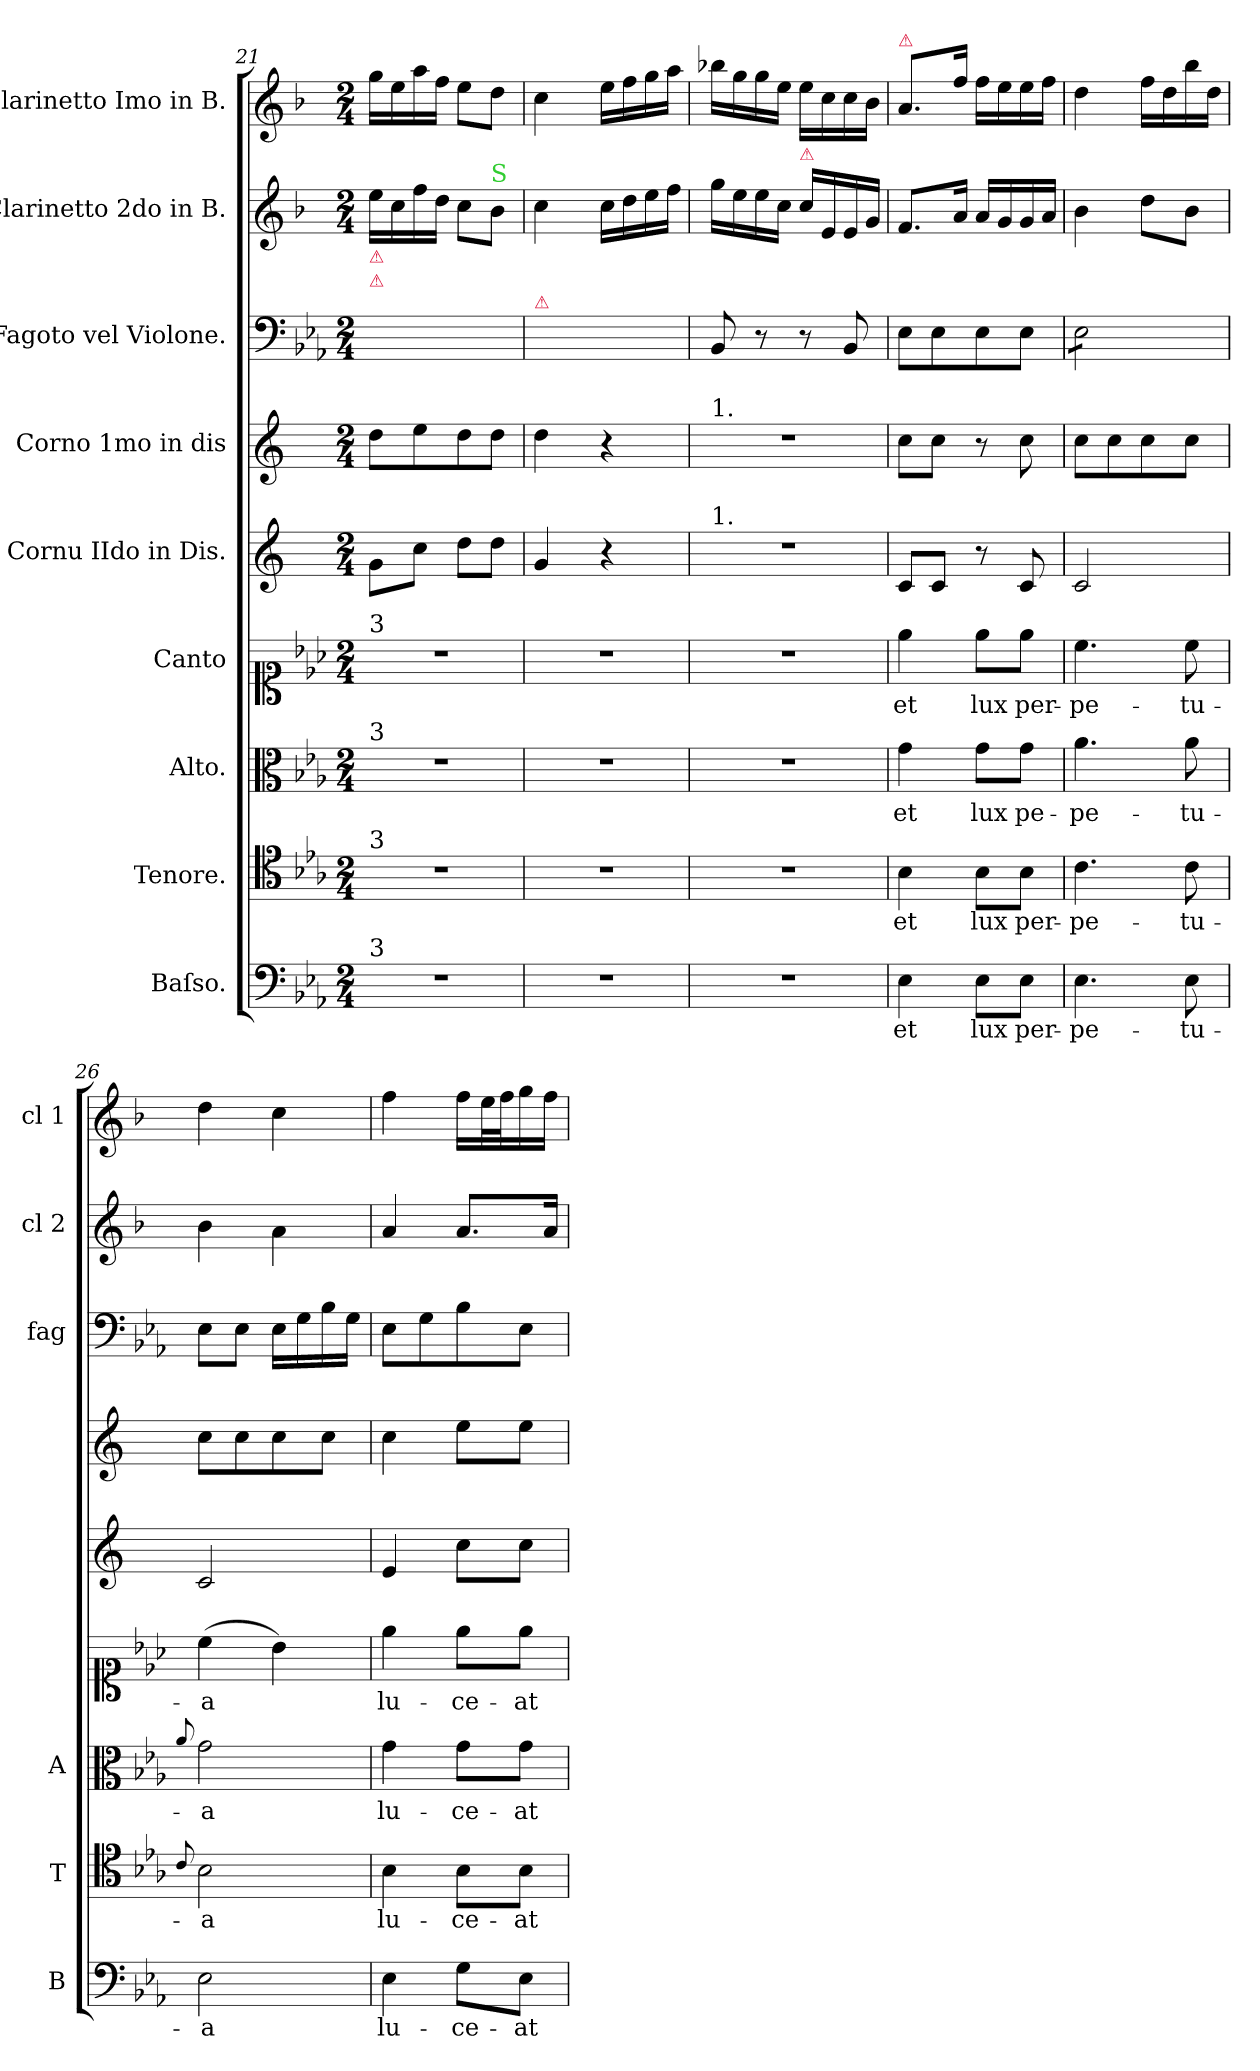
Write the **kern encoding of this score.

**kern	**text	**kern	**text	**kern	**text	**kern	**text	**kern	**kern	**kern	**kern	**kern
*part9	*part9	*part8	*part8	*part7	*part7	*part6	*part6	*part5	*part4	*part3	*part2	*part1
*staff9	*staff9	*staff8	*staff8	*staff7	*staff7	*staff6	*staff6	*staff5	*staff4	*staff3	*staff2	*staff1
*I"Baſso.	*	*I"Tenore.	*	*I"Alto.	*	*I"Canto	*	*I"Cornu IIdo in Dis.	*I"Corno 1mo in dis	*I"Fagoto vel Violone.	*I"Clarinetto 2do in B.	*I"Clarinetto Imo in B.
*I'B	*	*I'T	*	*I'A	*	*	*	*	*	*I'fag	*I'cl 2	*I'cl 1
*clefF4	*	*clefC4	*	*clefC3	*	*clefC1	*	*clefG2	*clefG2	*clefF4	*clefG2	*clefG2
*	*	*	*	*	*	*	*	*ITrd5c9	*ITrd5c9	*	*ITrd1c2	*ITrd1c2
*k[b-e-a-]	*	*k[b-e-a-]	*	*k[b-e-a-]	*	*k[b-e-a-]	*	*k[b-e-a-]	*k[b-e-a-]	*k[b-e-a-]	*k[b-e-a-]	*k[b-e-a-]
*E-:	*	*E-:	*	*E-:	*	*E-:	*	*E-:	*E-:	*E-:	*E-:	*E-:
*M2/4	*	*M2/4	*	*M2/4	*	*M2/4	*	*M2/4	*M2/4	*M2/4	*M2/4	*M2/4
=21	=21	=21	=21	=21	=21	=21	=21	=21	=21	=21	=21	=21
!	!	!	!	!	!	!	!	!	!	!LO:TX:a:color=crimson:t=⚠	!	!
!	!	!	!	!	!	!	!	!	!	!LO:TX:a:color=crimson:t=⚠	!	!
!	!	!	!	!	!	!LO:TX:a:t=3	!	!	!	!	!	!
!	!	!	!	!LO:TX:a:t=3	!	!	!	!	!	!	!	!
!	!	!LO:TX:a:t=3	!	!	!	!	!	!	!	!	!	!
!LO:TX:a:t=3	!	!	!	!	!	!	!	!	!	!	!	!
2r	.	2r	.	2r	.	2r	.	8B-\L	8f\L	8BB-/Lyy	16dd\LL	16ff\LL
.	.	.	.	.	.	.	.	.	.	.	16b-\	16dd\
.	.	.	.	.	.	.	.	8e-\J	8g\	8E-/yy	16ee-\	16gg\
.	.	.	.	.	.	.	.	.	.	.	16cc\JJ	16ee-\JJ
.	.	.	.	.	.	.	.	8f\L	8f\	8F/yy	8b-\L	8dd\L
!	!	!	!	!	!	!	!	!	!	!	!LO:TX:a:color=limegreen:t=S	!
.	.	.	.	.	.	.	.	8f\J	8f\J	8FF/Jyy	8a-\J	8cc\J
=22	=22	=22	=22	=22	=22	=22	=22	=22	=22	=22	=22	=22
!	!	!	!	!	!	!	!	!	!	!LO:TX:a:color=crimson:t=⚠	!	!
2r	.	2r	.	2r	.	2r	.	4B-/	4f\	8BB-\Lyy	4b-\	4b-\
.	.	.	.	.	.	.	.	.	.	8B-\Jyy	.	.
.	.	.	.	.	.	.	.	4r	4r	4ryy	16b-\LL	16dd\LL
.	.	.	.	.	.	.	.	.	.	.	16cc\	16ee-\
.	.	.	.	.	.	.	.	.	.	.	16dd\	16ff\
.	.	.	.	.	.	.	.	.	.	.	16ee-\JJ	16gg\JJ
=23	=23	=23	=23	=23	=23	=23	=23	=23	=23	=23	=23	=23
!	!	!	!	!	!	!	!	!	!LO:TX:a:t=1.	!	!	!
!	!	!	!	!	!	!	!	!LO:TX:a:t=1.	!	!	!	!
2r	.	2r	.	2r	.	2r	.	2r	2r	8BB-/	16ff\LL	16aa-X\LL
.	.	.	.	.	.	.	.	.	.	.	16dd\	16ff\
.	.	.	.	.	.	.	.	.	.	8r	16dd\	16ff\
.	.	.	.	.	.	.	.	.	.	.	16b-\JJ	16dd\JJ
!	!	!	!	!	!	!	!	!	!	!	!LO:TX:a:color=crimson:t=⚠	!
.	.	.	.	.	.	.	.	.	.	8r	16b-\LL	16dd\LL
.	.	.	.	.	.	.	.	.	.	.	16d/	16b-\
.	.	.	.	.	.	.	.	.	.	8BB-/	16d/	16b-\
.	.	.	.	.	.	.	.	.	.	.	16f/JJ	16a-\JJ
=24	=24	=24	=24	=24	=24	=24	=24	=24	=24	=24	=24	=24
!	!	!	!	!	!	!	!	!	!	!	!	!LO:TX:a:color=crimson:t=⚠
4E-\	et	4B-\	et	4g\	et	4ee-\	et	8E-/L	8e-\L	8E-\L	8.e-/L	8.g/L
.	.	.	.	.	.	.	.	8E-/J	8e-\J	8E-\	.	.
.	.	.	.	.	.	.	.	.	.	.	16g/Jk	16ee-\Jk
8E-\L	lux	8B-\L	lux	8g\L	lux	8ee-\L	lux	8r	8r	8E-\	16g/LL	16ee-\LL
.	.	.	.	.	.	.	.	.	.	.	16f/	16dd\
8E-\J	per-	8B-\J	per-	8g\J	pe-	8ee-\J	per-	8E-/	8e-\	8E-\J	16f/	16dd\
.	.	.	.	.	.	.	.	.	.	.	16g/JJ	16ee-\JJ
=25	=25	=25	=25	=25	=25	=25	=25	=25	=25	=25	=25	=25
*	*	*	*	*	*	*	*	*	*	*tremolo	*	*
4.E-\	-pe-	4.c\	-pe-	4.a-\	-pe-	4.cc\	-pe-	2E-/	8e-\L	8E-\L	4a-\	4cc\
.	.	.	.	.	.	.	.	.	8e-\	8E-\	.	.
.	.	.	.	.	.	.	.	.	8e-\	8E-\	8cc\L	16ee-\LL
.	.	.	.	.	.	.	.	.	.	.	.	16cc\
8E-\	-tu-	8c\	-tu-	8a-\	-tu-	8cc\	-tu-	.	8e-\J	8E-\J	8a-\J	16aa-\
*	*	*	*	*	*	*	*	*	*	*Xtremolo	*	*
.	.	.	.	.	.	.	.	.	.	.	.	16cc\JJ
=26	=26	=26	=26	=26	=26	=26	=26	=26	=26	=26	=26	=26
.	.	8qqc/	.	8qqa-/	.	.	.	.	.	.	.	.
2E-\	-a	2B-\	-a	2g\	-a	(4cc\	a	2E-/	8e-\L	8E-\L	4a-\	4cc\
.	.	.	.	.	.	.	.	.	8e-\	8E-\J	.	.
.	.	.	.	.	.	4b-\)	.	.	8e-\	16E-\LL	4g\	4b-\
.	.	.	.	.	.	.	.	.	.	16G\	.	.
.	.	.	.	.	.	.	.	.	8e-\J	16B-\	.	.
.	.	.	.	.	.	.	.	.	.	16G\JJ	.	.
=27	=27	=27	=27	=27	=27	=27	=27	=27	=27	=27	=27	=27
4E-\	lu-	4B-\	lu-	4g\	lu-	4ee-\	lu-	4G/	4e-\	8E-\L	4g/	4ee-\
.	.	.	.	.	.	.	.	.	.	8G\	.	.
8G\L	-ce-	8B-\L	-ce-	8g\L	-ce-	8ee-\L	-ce-	8e-\L	8g\L	8B-\	8.g/L	16ee-\LL
.	.	.	.	.	.	.	.	.	.	.	.	32dd\L
.	.	.	.	.	.	.	.	.	.	.	.	32ee-\J
8E-\J	-at	8B-\J	-at	8g\J	-at	8ee-\J	-at	8e-\J	8g\J	8E-\J	.	16ff\
.	.	.	.	.	.	.	.	.	.	.	16g/Jk	16ee-\JJ
=	=	=	=	=	=	=	=	=	=	=	=	=
*-	*-	*-	*-	*-	*-	*-	*-	*-	*-	*-	*-	*-
